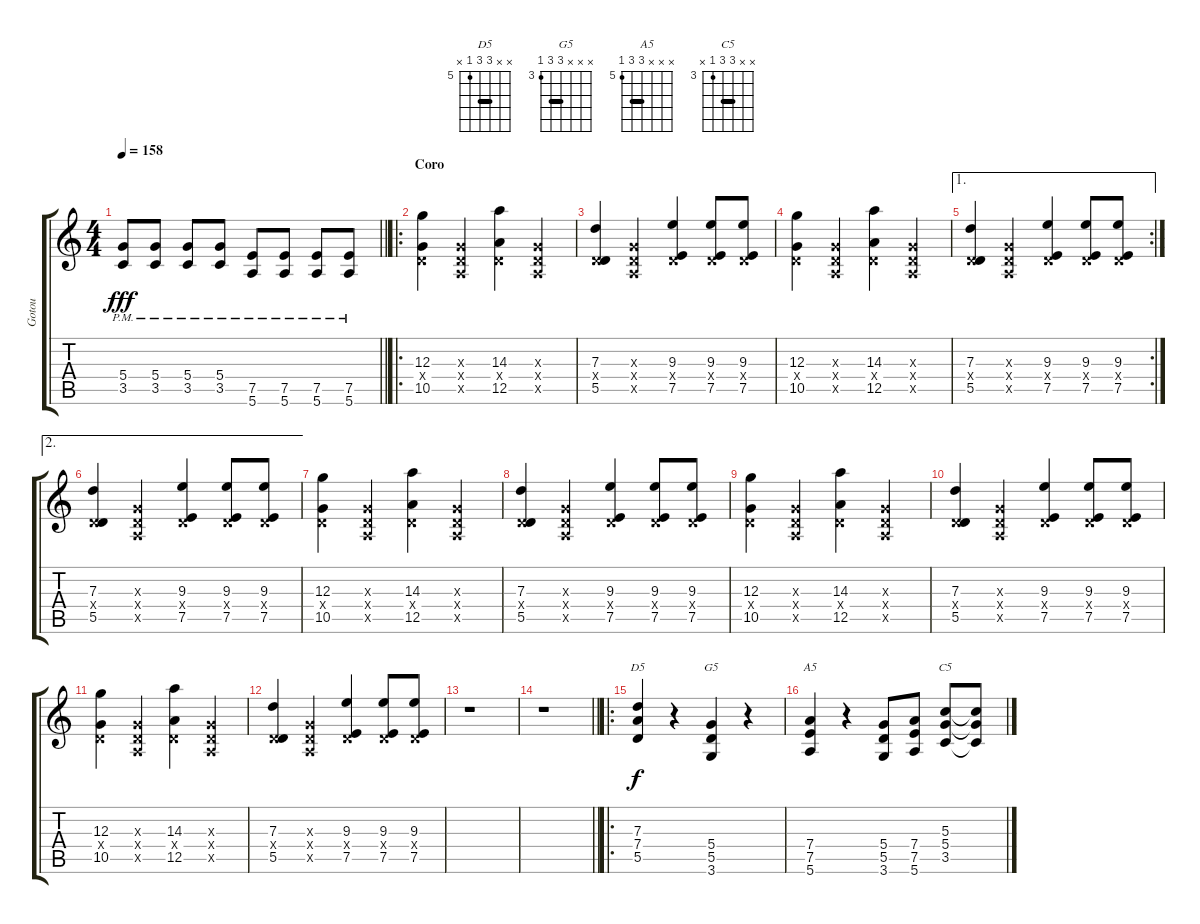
\track ("Gotou" "Gotou") {instrument overdrivenguitar}
\staff {score tabs}
\tuning (E4 B3 G3 D3 A2 E2) {hide}
\chord ("D5" x x 7 7 5 x) {firstfret 5 barre 7}
\chord ("G5" x x x 5 5 3) {firstfret 3 barre 5}
\chord ("A5" x x x 7 7 5) {firstfret 5 barre 7}
\chord ("C5" x x 5 5 3 x) {firstfret 3 barre 5}
\ts (4 4)
\tempo 158
\clef g2
\barLineRight lightlight
\ks c
(5.4{pm} 3.5{pm}).8{dy fff} (5.4{pm} 3.5{pm}).8 (5.4{pm} 3.5{pm}).8 (5.4{pm} 3.5{pm}).8 (7.5{pm} 5.6{pm}).8 (7.5{pm} 5.6{pm}).8 (7.5{pm} 5.6{pm}).8 (7.5{pm} 5.6{pm}).8 |
\ro
\section ("" "Coro")
(12.3 0.4{x} 10.5).4 (0.3{x} 0.4{x} 0.5{x}).4 (14.3 0.4{x} 12.5).4 (0.3{x} 0.4{x} 0.5{x}).4 |
(7.3 0.4{x} 5.5).4 (0.3{x} 0.4{x} 0.5{x}).4 (9.3 0.4{x} 7.5).4 (9.3 0.4{x} 7.5).8 (9.3 0.4{x} 7.5).8 |
(12.3 0.4{x} 10.5).4 (0.3{x} 0.4{x} 0.5{x}).4 (14.3 0.4{x} 12.5).4 (0.3{x} 0.4{x} 0.5{x}).4 |
\ae 1
\rc 2
(7.3 0.4{x} 5.5).4 (0.3{x} 0.4{x} 0.5{x}).4 (9.3 0.4{x} 7.5).4 (9.3 0.4{x} 7.5).8 (9.3 0.4{x} 7.5).8 |
\ae 2
(7.3 0.4{x} 5.5).4 (0.3{x} 0.4{x} 0.5{x}).4 (9.3 0.4{x} 7.5).4 (9.3 0.4{x} 7.5).8 (9.3 0.4{x} 7.5).8 |
(12.3 0.4{x} 10.5).4 (0.3{x} 0.4{x} 0.5{x}).4 (14.3 0.4{x} 12.5).4 (0.3{x} 0.4{x} 0.5{x}).4 |
(7.3 0.4{x} 5.5).4 (0.3{x} 0.4{x} 0.5{x}).4 (9.3 0.4{x} 7.5).4 (9.3 0.4{x} 7.5).8 (9.3 0.4{x} 7.5).8 |
(12.3 0.4{x} 10.5).4 (0.3{x} 0.4{x} 0.5{x}).4 (14.3 0.4{x} 12.5).4 (0.3{x} 0.4{x} 0.5{x}).4 |
(7.3 0.4{x} 5.5).4 (0.3{x} 0.4{x} 0.5{x}).4 (9.3 0.4{x} 7.5).4 (9.3 0.4{x} 7.5).8 (9.3 0.4{x} 7.5).8 |
(12.3 0.4{x} 10.5).4 (0.3{x} 0.4{x} 0.5{x}).4 (14.3 0.4{x} 12.5).4 (0.3{x} 0.4{x} 0.5{x}).4 |
(7.3 0.4{x} 5.5).4 (0.3{x} 0.4{x} 0.5{x}).4 (9.3 0.4{x} 7.5).4 (9.3 0.4{x} 7.5).8 (9.3 0.4{x} 7.5).8 |
r.1 |
\barLineRight lightlight
r.1 |
\ro
(7.3 7.4 5.5).4{ch "D5" dy f} r.4 (5.4 5.5 3.6).4{ch "G5"} r.4 |
(7.4 7.5 5.6).4{ch "A5"} r.4 (5.4 5.5 3.6).8 (7.4 7.5 5.6).8 (5.3 5.4 3.5).8{ch "C5"} (5.3{t} 5.4{t} 3.5{t}).8
